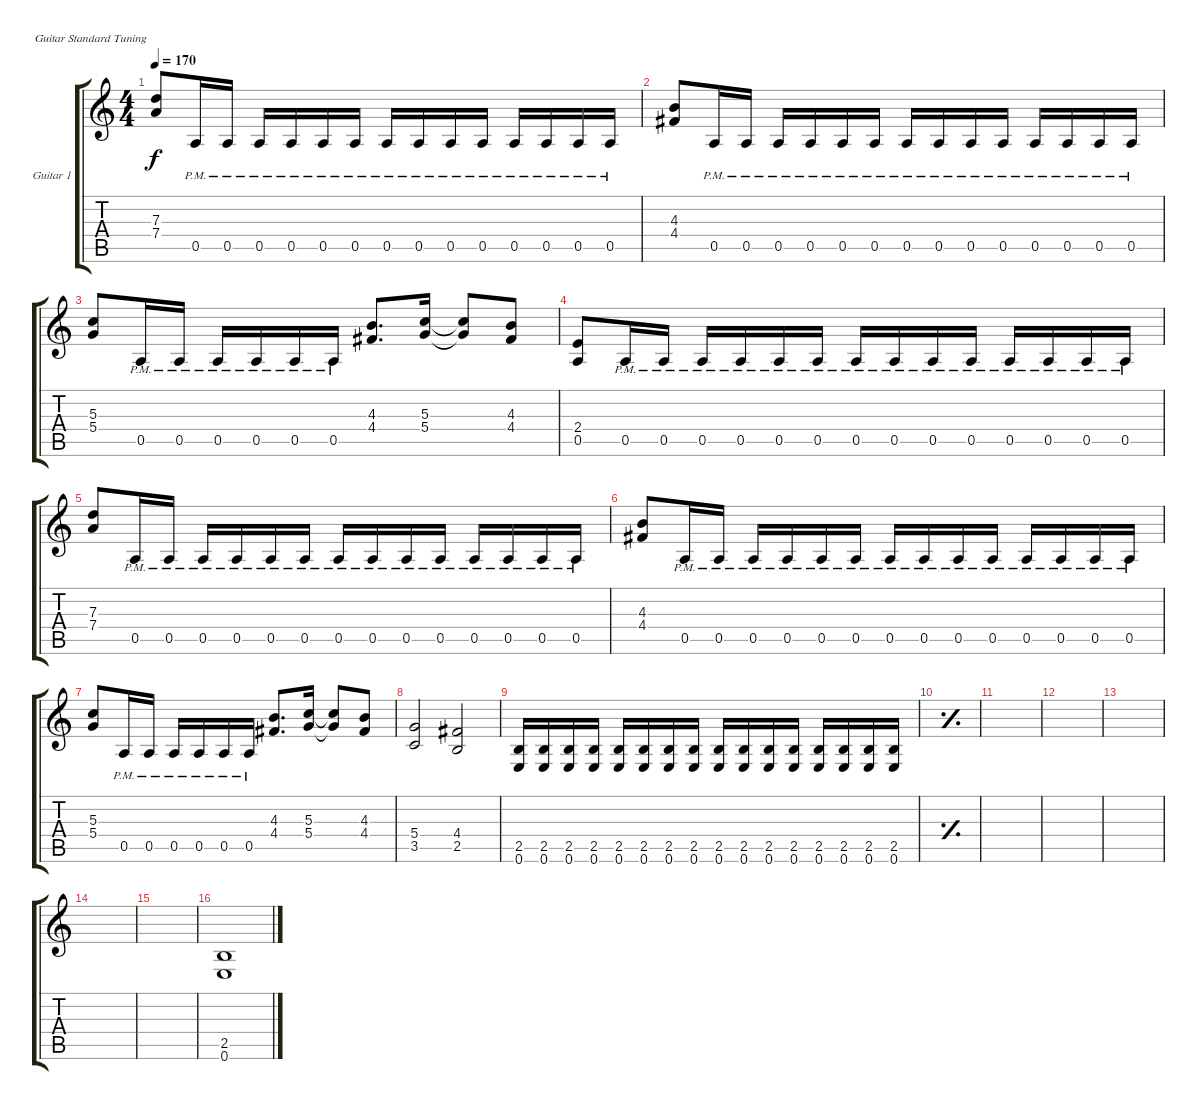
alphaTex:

\bracketExtendMode groupsimilarinstruments
\firstSystemTrackNameOrientation horizontal
\otherSystemsTrackNameOrientation horizontal
\track ("Guitar 1" "Guitar 1") {instrument distortionguitar}
\staff {score tabs}
\tuning (E4 B3 G3 D3 A2 E2)
\ts (4 4)
\tempo 170
\clef g2
\ks c
(7.3 7.4).8{dy f} 0.5{pm}.16 0.5{pm}.16 0.5{pm}.16 0.5{pm}.16 0.5{pm}.16 0.5{pm}.16 0.5{pm}.16 0.5{pm}.16 0.5{pm}.16 0.5{pm}.16 0.5{pm}.16 0.5{pm}.16 0.5{pm}.16 0.5{pm}.16 |
(4.3 4.4).8 0.5{pm}.16 0.5{pm}.16 0.5{pm}.16 0.5{pm}.16 0.5{pm}.16 0.5{pm}.16 0.5{pm}.16 0.5{pm}.16 0.5{pm}.16 0.5{pm}.16 0.5{pm}.16 0.5{pm}.16 0.5{pm}.16 0.5{pm}.16 |
(5.3 5.4).8 0.5{pm}.16 0.5{pm}.16 0.5{pm}.16 0.5{pm}.16 0.5{pm}.16 0.5{pm}.16 (4.3 4.4).8{d} (5.3 5.4).16 (5.3{t} 5.4{t}).8 (4.3 4.4).8 |
(2.4 0.5).8 0.5{pm}.16 0.5{pm}.16 0.5{pm}.16 0.5{pm}.16 0.5{pm}.16 0.5{pm}.16 0.5{pm}.16 0.5{pm}.16 0.5{pm}.16 0.5{pm}.16 0.5{pm}.16 0.5{pm}.16 0.5{pm}.16 0.5{pm}.16 |
(7.3 7.4).8 0.5{pm}.16 0.5{pm}.16 0.5{pm}.16 0.5{pm}.16 0.5{pm}.16 0.5{pm}.16 0.5{pm}.16 0.5{pm}.16 0.5{pm}.16 0.5{pm}.16 0.5{pm}.16 0.5{pm}.16 0.5{pm}.16 0.5{pm}.16 |
(4.3 4.4).8 0.5{pm}.16 0.5{pm}.16 0.5{pm}.16 0.5{pm}.16 0.5{pm}.16 0.5{pm}.16 0.5{pm}.16 0.5{pm}.16 0.5{pm}.16 0.5{pm}.16 0.5{pm}.16 0.5{pm}.16 0.5{pm}.16 0.5{pm}.16 |
(5.3 5.4).8 0.5{pm}.16 0.5{pm}.16 0.5{pm}.16 0.5{pm}.16 0.5{pm}.16 0.5{pm}.16 (4.3 4.4).8{d} (5.3 5.4).16 (5.3{t} 5.4{t}).8 (4.3 4.4).8 |
(5.4 3.5).2 (4.4 2.5).2 |
(2.5 0.6).16 (2.5 0.6).16 (2.5 0.6).16 (2.5 0.6).16 (2.5 0.6).16 (2.5 0.6).16 (2.5 0.6).16 (2.5 0.6).16 (2.5 0.6).16 (2.5 0.6).16 (2.5 0.6).16 (2.5 0.6).16 (2.5 0.6).16 (2.5 0.6).16 (2.5 0.6).16 (2.5 0.6).16 |
\simile simple
|
|
|
|
|
|
\simile none
(2.5 0.6).1
